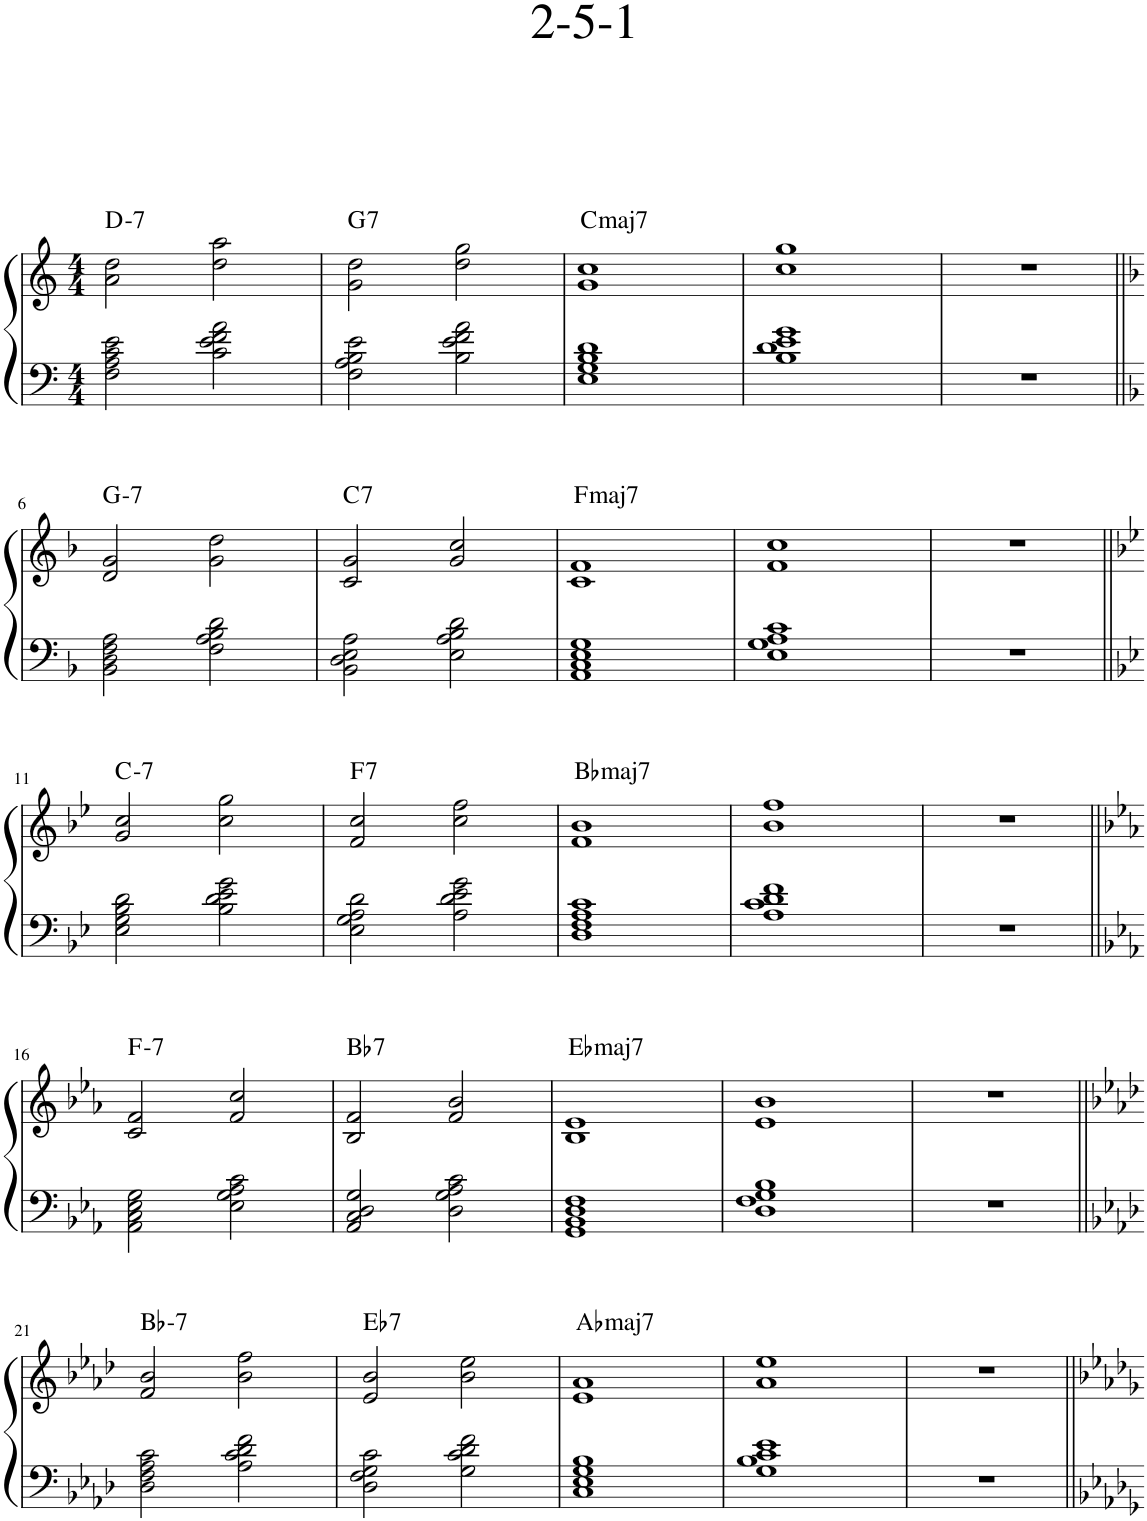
**kern	**kern	**harte
*part1	*part1	*part1
*staff2	*staff1	*
*I"Piano	*	*
*I'Pno.	*	*
*clefF4	*clefG2	*
*k[]	*k[]	*
*M4/4	*M4/4	*
=1	=1	=1
!	!	!LO:H:kt=7
2F\ 2A\ 2c\ 2e\	2a\ 2dd\	D:min7
2c\ 2e\ 2f\ 2a\	2dd\ 2aa\	.
=2	=2	=2
!	!	!LO:H:kt=7
2F\ 2A\ 2B\ 2e\	2g\ 2dd\	G:7
2B\ 2e\ 2f\ 2a\	2dd\ 2gg\	.
=3	=3	=3
!	!	!LO:H:kt=maj7
1E 1G 1B 1d	1g 1cc	C:maj7
=4	=4	=4
1B 1d 1e 1g	1cc 1gg	.
=5	=5	=5
1r	1r	.
!!LO:LB:g=z
=6||	=6||	=6||
*k[b-]	*k[b-]	*
!	!	!LO:H:kt=7
2BB-\ 2D\ 2F\ 2A\	2d/ 2g/	G:min7
2F\ 2A\ 2B-\ 2d\	2g\ 2dd\	.
=7	=7	=7
!	!	!LO:H:kt=7
2BB-\ 2D\ 2E\ 2A\	2c/ 2g/	C:7
2E\ 2A\ 2B-\ 2d\	2g/ 2cc/	.
=8	=8	=8
!	!	!LO:H:kt=maj7
1AA 1C 1E 1G	1c 1f	F:maj7
=9	=9	=9
1E 1G 1A 1c	1f 1cc	.
=10	=10	=10
1r	1r	.
!!LO:LB:g=z
=11||	=11||	=11||
*k[b-e-]	*k[b-e-]	*
!	!	!LO:H:kt=7
2E-\ 2G\ 2B-\ 2d\	2g/ 2cc/	C:min7
2B-\ 2d\ 2e-\ 2g\	2cc\ 2gg\	.
=12	=12	=12
!	!	!LO:H:kt=7
2E-\ 2G\ 2A\ 2d\	2f/ 2cc/	F:7
2A\ 2d\ 2e-\ 2g\	2cc\ 2ff\	.
=13	=13	=13
!	!	!LO:H:kt=maj7
1D 1F 1A 1c	1f 1b-	Bb:maj7
=14	=14	=14
1A 1c 1d 1f	1b- 1ff	.
=15	=15	=15
1r	1r	.
!!LO:LB:g=z
=16||	=16||	=16||
*k[b-e-a-]	*k[b-e-a-]	*
!	!	!LO:H:kt=7
2AA-\ 2C\ 2E-\ 2G\	2c/ 2f/	F:min7
2E-\ 2G\ 2A-\ 2c\	2f/ 2cc/	.
=17	=17	=17
!	!	!LO:H:kt=7
2AA-/ 2C/ 2D/ 2G/	2B-/ 2f/	Bb:7
2D\ 2G\ 2A-\ 2c\	2f/ 2b-/	.
=18	=18	=18
!	!	!LO:H:kt=maj7
1GG 1BB- 1D 1F	1B- 1e-	Eb:maj7
=19	=19	=19
1D 1F 1G 1B-	1e- 1b-	.
=20	=20	=20
1r	1r	.
!!LO:LB:g=z
=21||	=21||	=21||
*k[b-e-a-d-]	*k[b-e-a-d-]	*
!	!	!LO:H:kt=7
2D-\ 2F\ 2A-\ 2c\	2f/ 2b-/	Bb:min7
2A-\ 2c\ 2d-\ 2f\	2b-\ 2ff\	.
=22	=22	=22
!	!	!LO:H:kt=7
2D-\ 2F\ 2G\ 2c\	2e-/ 2b-/	Eb:7
2G\ 2c\ 2d-\ 2f\	2b-\ 2ee-\	.
=23	=23	=23
!	!	!LO:H:kt=maj7
1C 1E- 1G 1B-	1e- 1a-	Ab:maj7
=24	=24	=24
1G 1B- 1c 1e-	1a- 1ee-	.
=25	=25	=25
1r	1r	.
=||	=||	=||
*-	*-	*-
